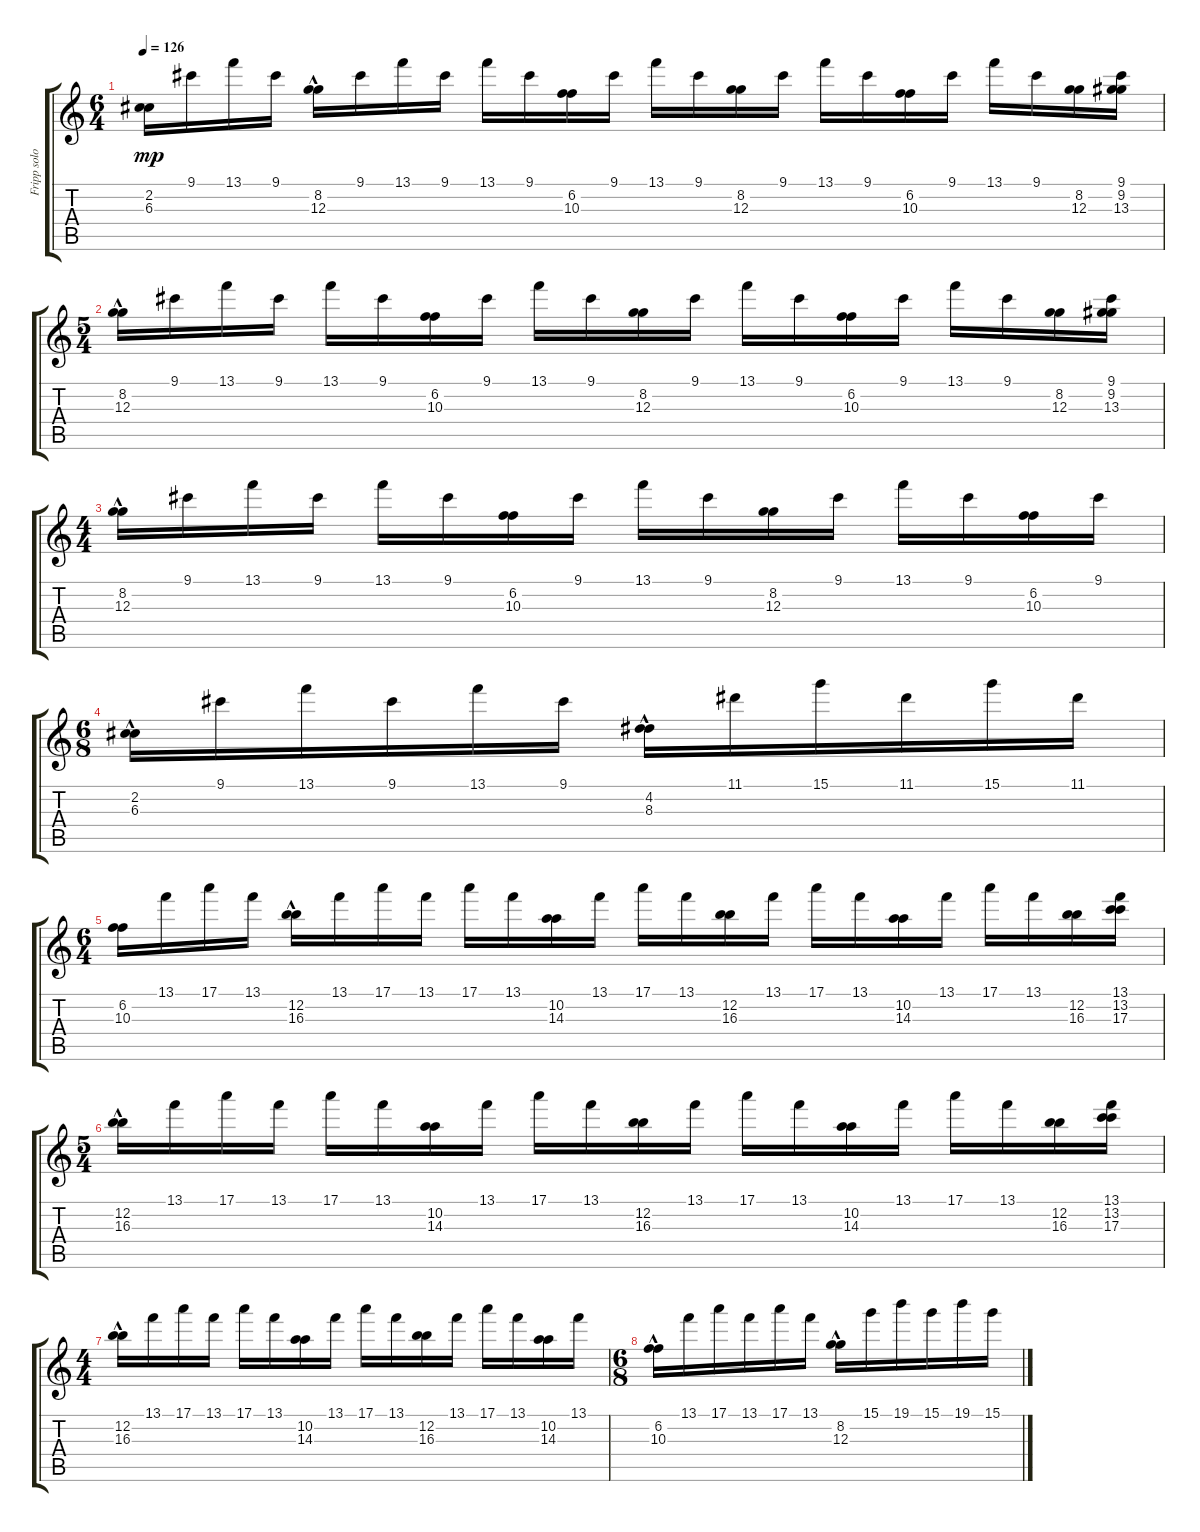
\track ("Fripp solo" "Fripp solo") {instrument acousticguitarsteel}
\staff {score tabs}
\tuning (E4 B3 G3 D3 A2 E2) {hide}
\ts (6 4)
\tempo 126
\clef g2
\ks c
(2.2 6.3).16{dy mp} 9.1.16 13.1.16 9.1.16 (8.2{hac} 12.3{hac}).16 9.1.16 13.1.16 9.1.16 13.1.16 9.1.16 (6.2 10.3).16 9.1.16 13.1.16 9.1.16 (8.2 12.3).16 9.1.16 13.1.16 9.1.16 (6.2 10.3).16 9.1.16 13.1.16 9.1.16 (8.2 12.3).16 (9.1 9.2 13.3).16 |
\ts (5 4)
(8.2{hac} 12.3{hac}).16 9.1.16 13.1.16 9.1.16 13.1.16 9.1.16 (6.2 10.3).16 9.1.16 13.1.16 9.1.16 (8.2 12.3).16 9.1.16 13.1.16 9.1.16 (6.2 10.3).16 9.1.16 13.1.16 9.1.16 (8.2 12.3).16 (9.1 9.2 13.3).16 |
\ts (4 4)
(8.2{hac} 12.3{hac}).16 9.1.16 13.1.16 9.1.16 13.1.16 9.1.16 (6.2 10.3).16 9.1.16 13.1.16 9.1.16 (8.2 12.3).16 9.1.16 13.1.16 9.1.16 (6.2 10.3).16 9.1.16 |
\ts (6 8)
(2.2{hac} 6.3{hac}).16 9.1.16 13.1.16 9.1.16 13.1.16 9.1.16 (4.2{hac} 8.3{hac}).16 11.1.16 15.1.16 11.1.16 15.1.16 11.1.16 |
\ts (6 4)
(6.2 10.3).16 13.1.16 17.1.16 13.1.16 (12.2{hac} 16.3{hac}).16 13.1.16 17.1.16 13.1.16 17.1.16 13.1.16 (10.2 14.3).16 13.1.16 17.1.16 13.1.16 (12.2 16.3).16 13.1.16 17.1.16 13.1.16 (10.2 14.3).16 13.1.16 17.1.16 13.1.16 (12.2 16.3).16 (13.1 13.2 17.3).16 |
\ts (5 4)
(12.2{hac} 16.3{hac}).16 13.1.16 17.1.16 13.1.16 17.1.16 13.1.16 (10.2 14.3).16 13.1.16 17.1.16 13.1.16 (12.2 16.3).16 13.1.16 17.1.16 13.1.16 (10.2 14.3).16 13.1.16 17.1.16 13.1.16 (12.2 16.3).16 (13.1 13.2 17.3).16 |
\ts (4 4)
(12.2{hac} 16.3{hac}).16 13.1.16 17.1.16 13.1.16 17.1.16 13.1.16 (10.2 14.3).16 13.1.16 17.1.16 13.1.16 (12.2 16.3).16 13.1.16 17.1.16 13.1.16 (10.2 14.3).16 13.1.16 |
\ts (6 8)
(6.2{hac} 10.3{hac}).16 13.1.16 17.1.16 13.1.16 17.1.16 13.1.16 (8.2{hac} 12.3{hac}).16 15.1.16 19.1.16 15.1.16 19.1.16 15.1.16
